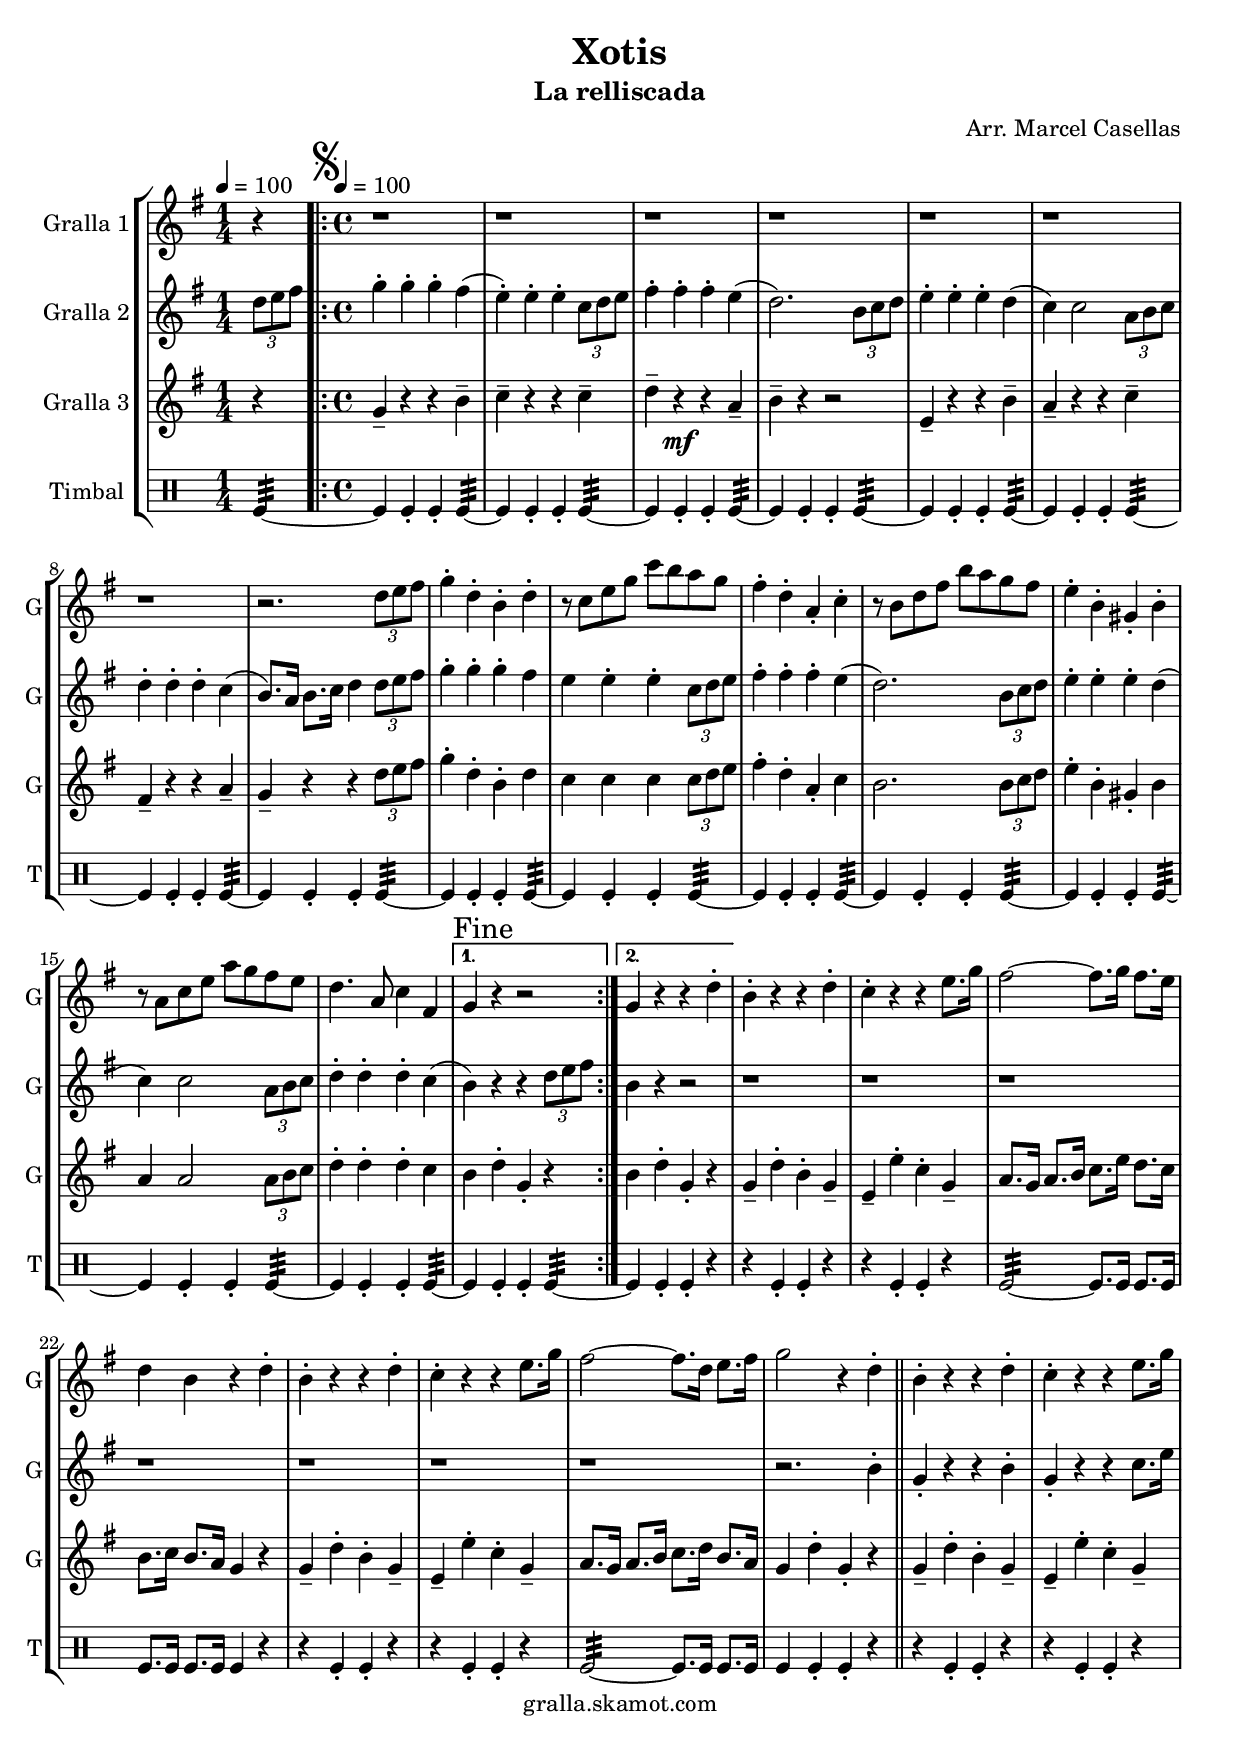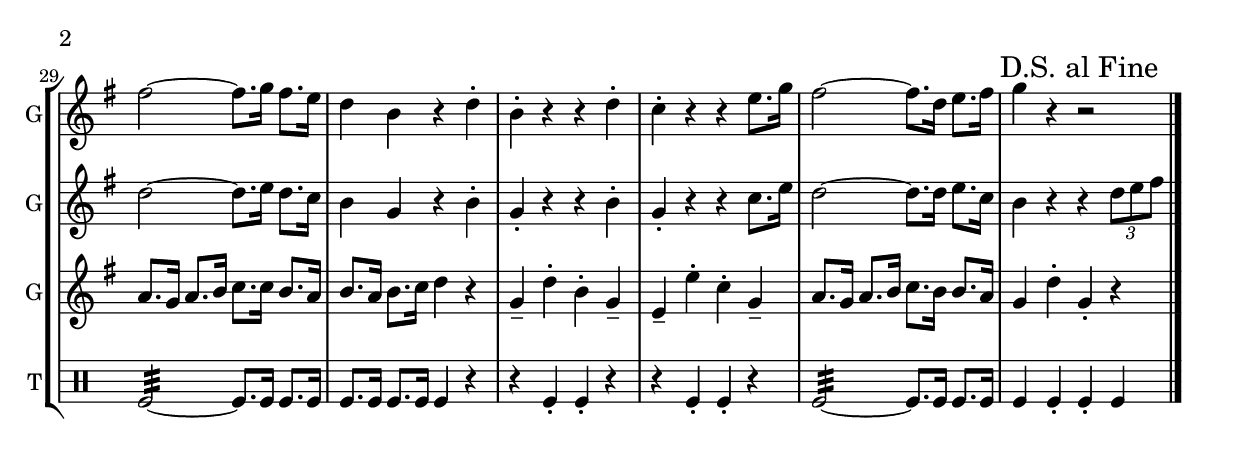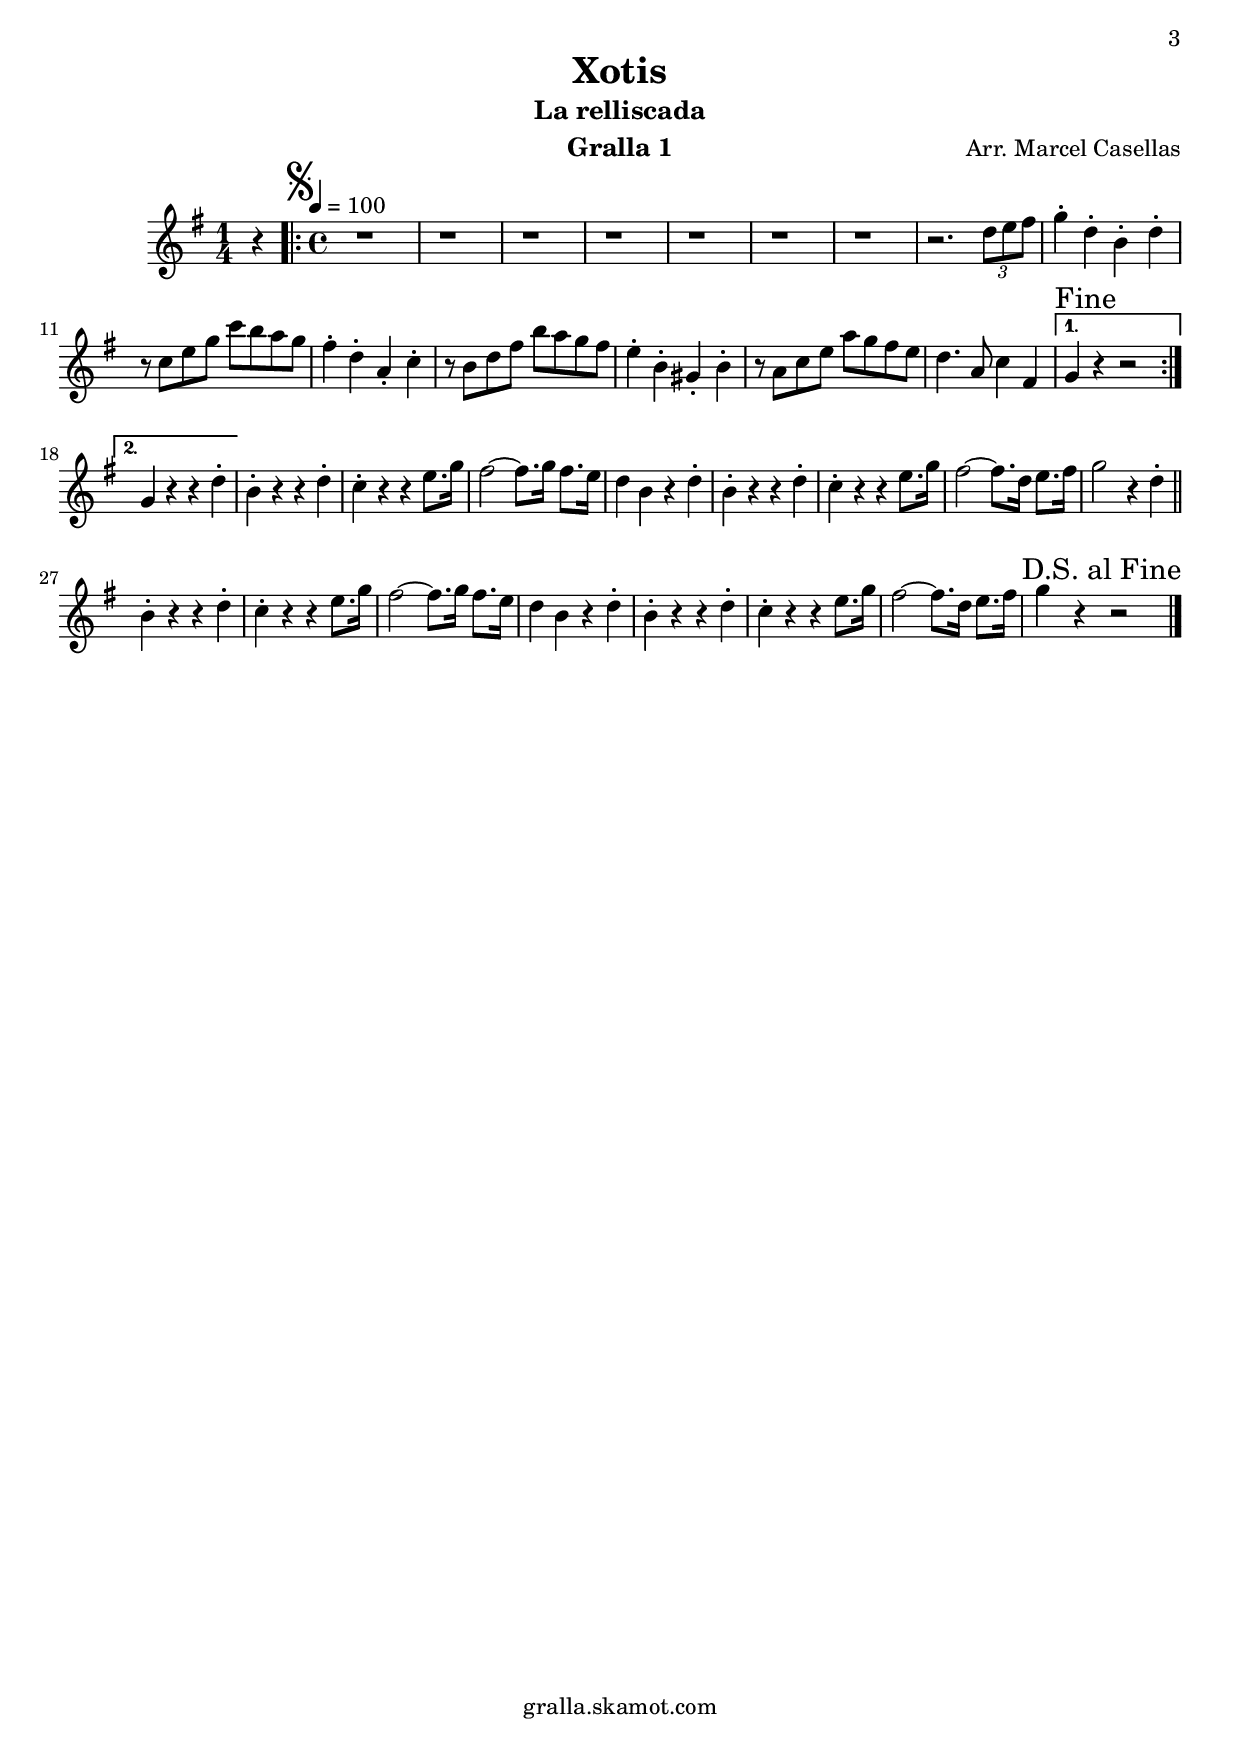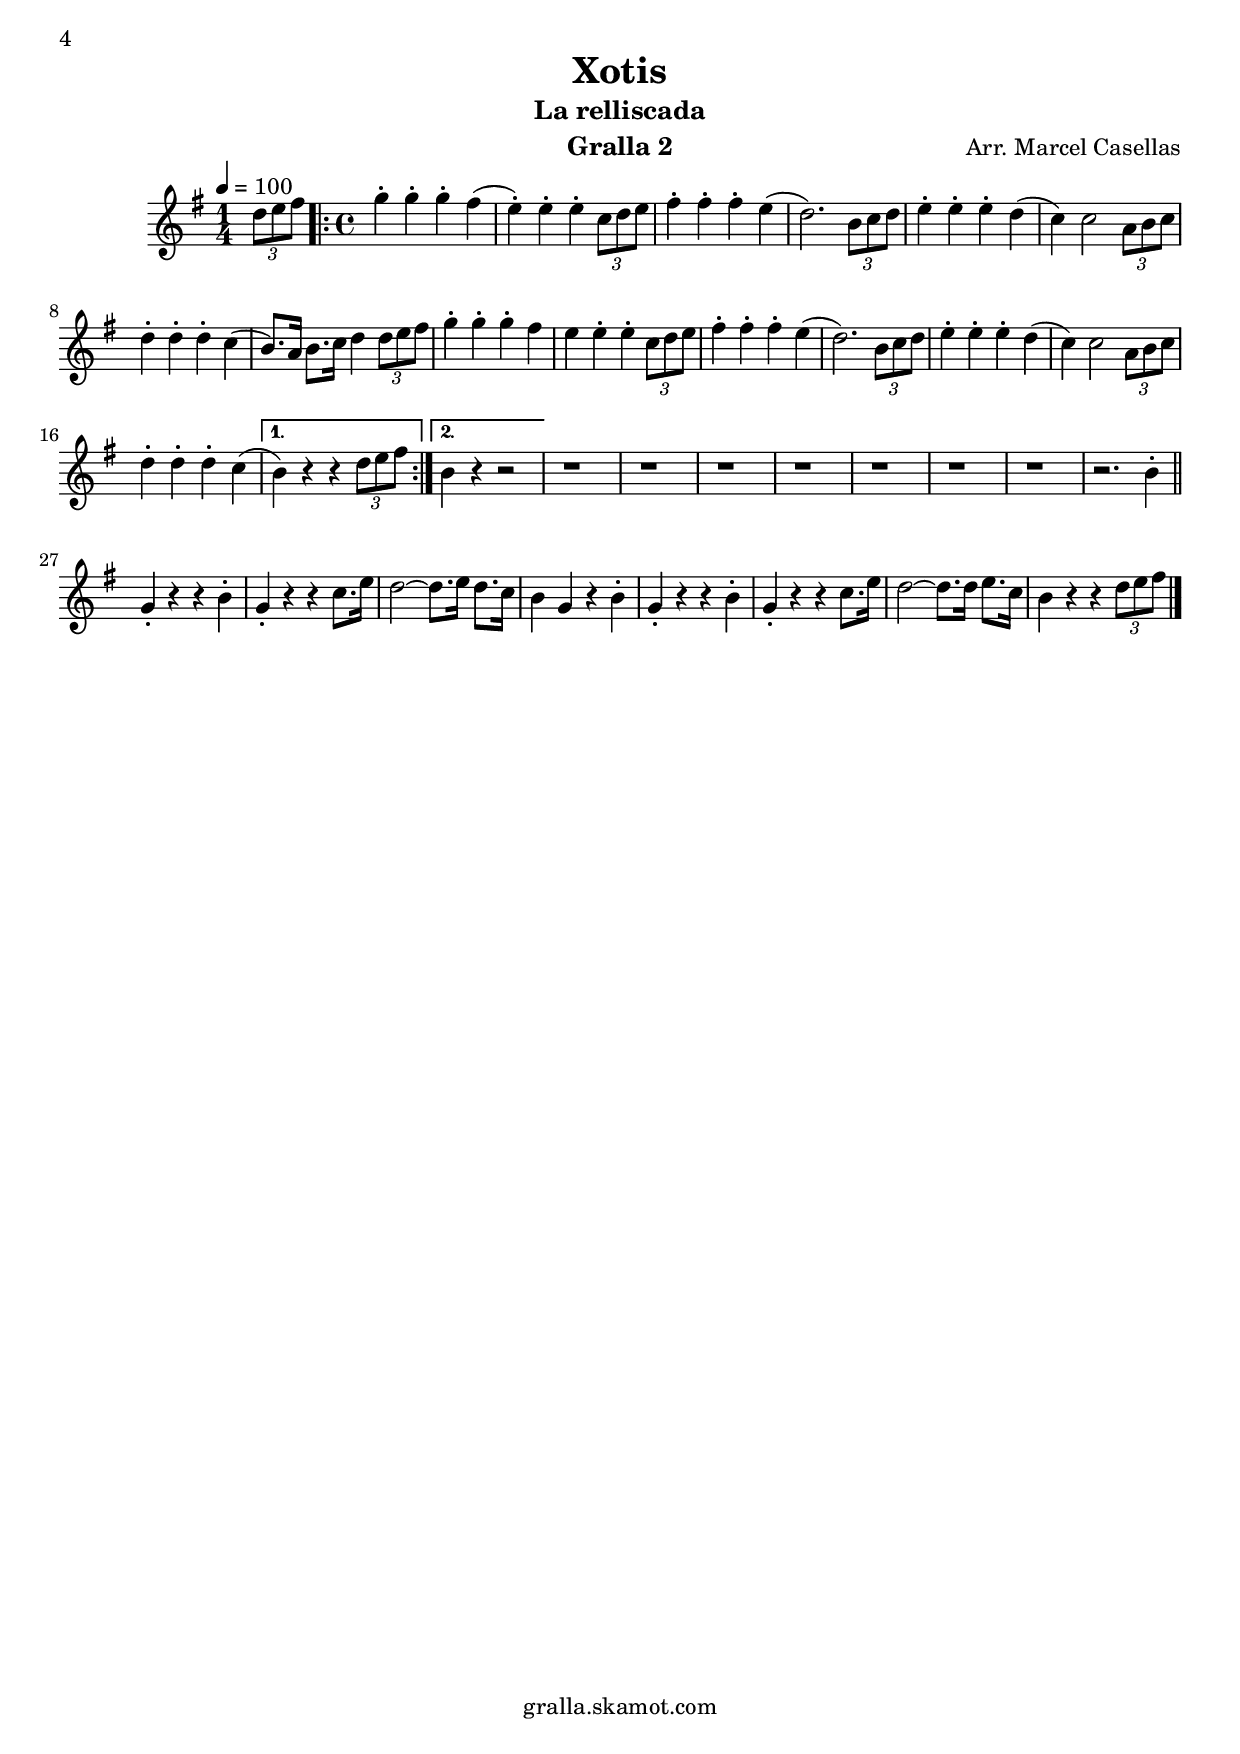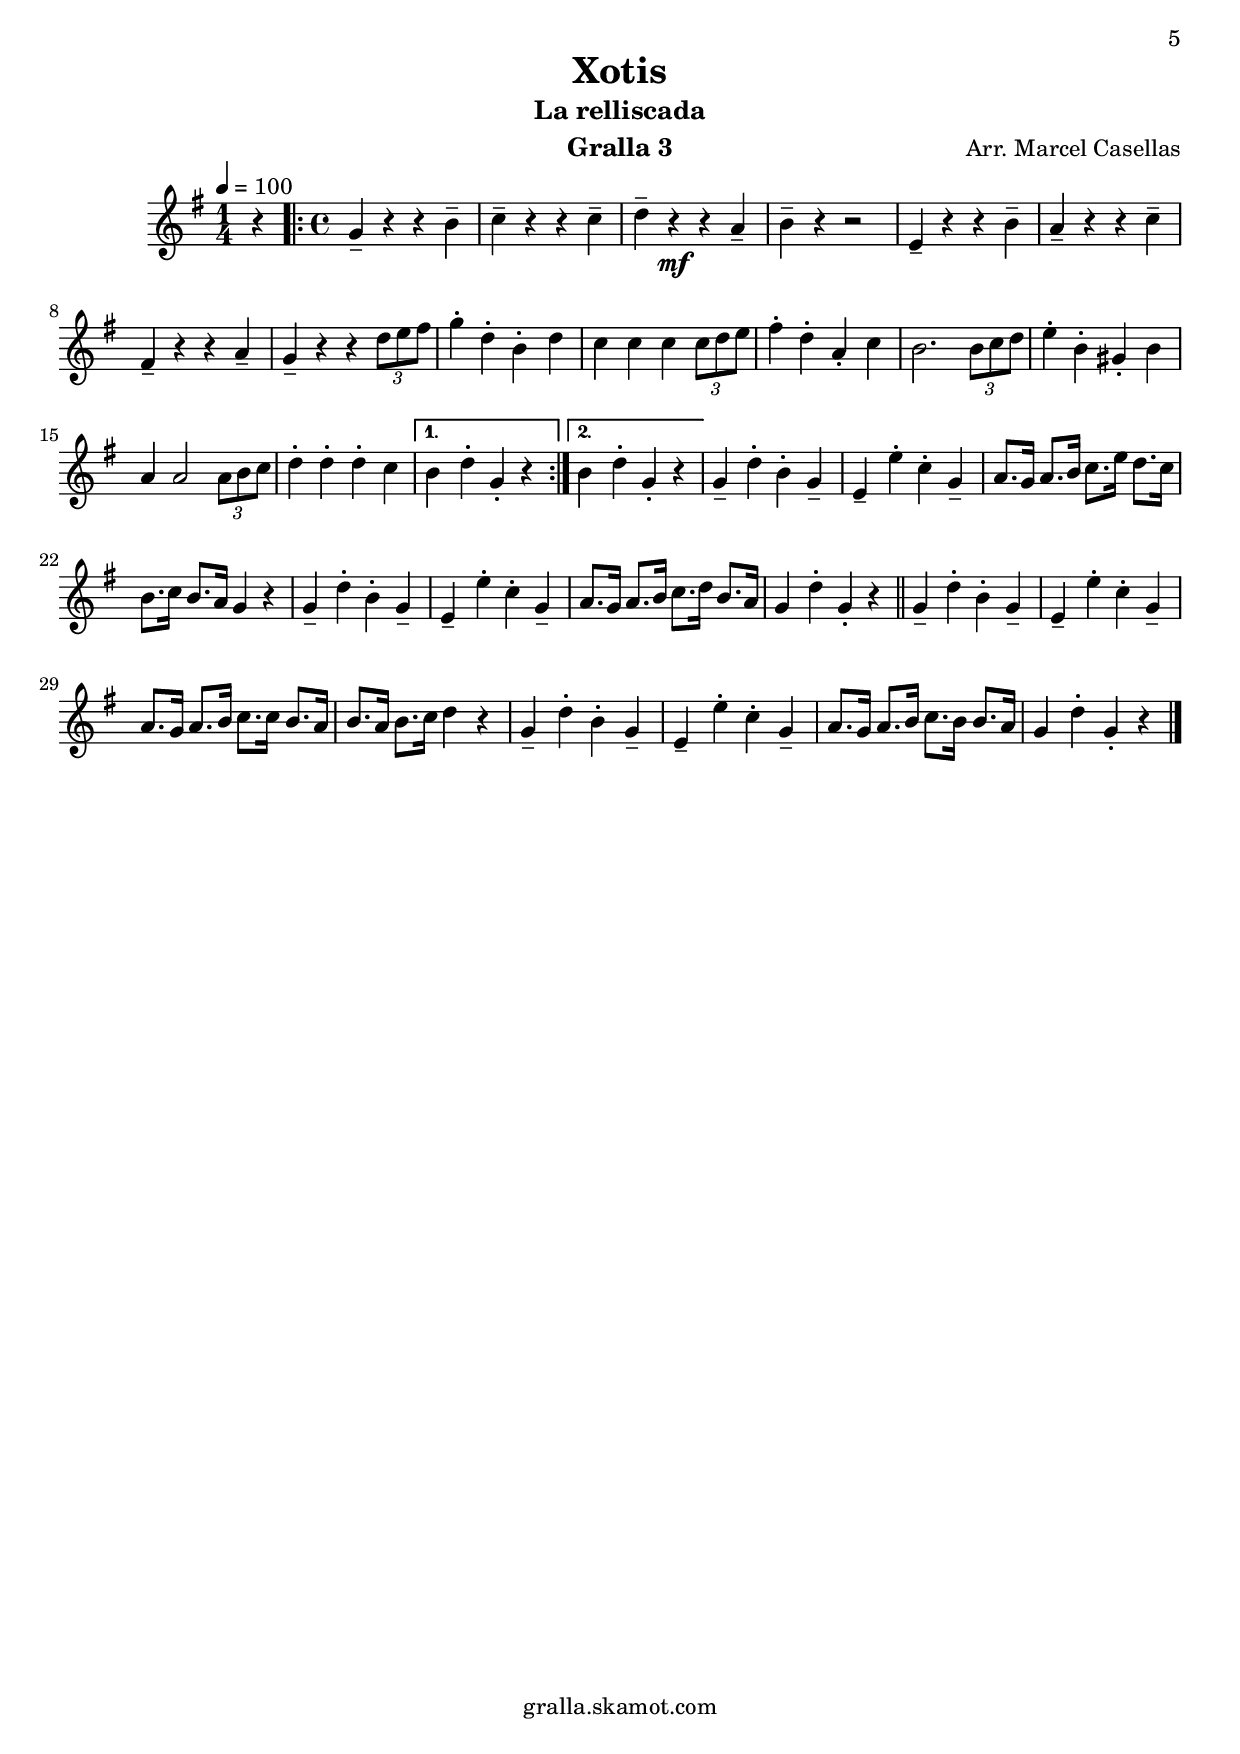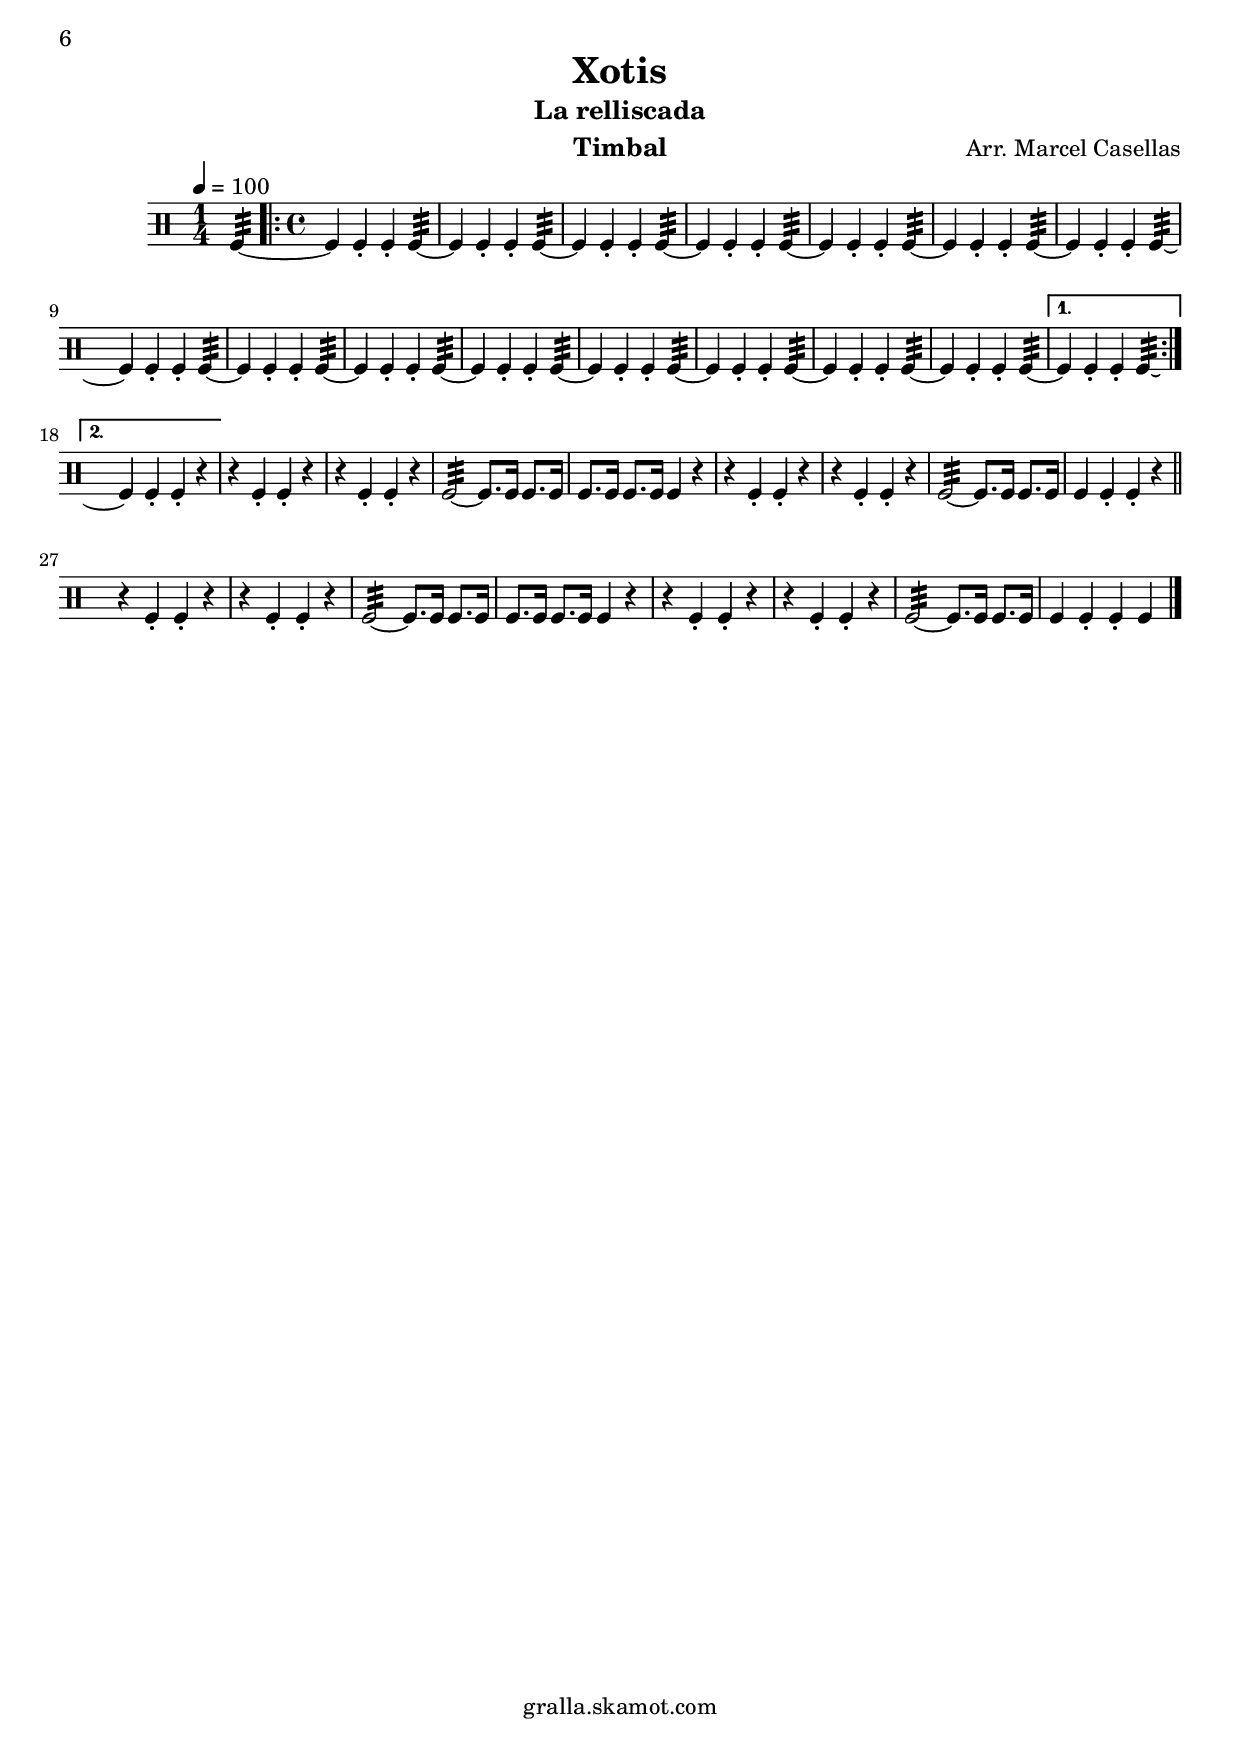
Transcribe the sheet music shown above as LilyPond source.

\version "2.16.2"

\header {
  dedication=""
  title="Xotis"
  subtitle="La relliscada"
  subsubtitle=""
  poet=""
  meter=""
  piece=""
  composer="Arr. Marcel Casellas"
  arranger=""
  opus=""
  instrument=""
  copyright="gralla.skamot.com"
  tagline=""
}

liniaroAa =
\relative d''
{
  \clef treble
  \key g \major
  \time 1/4
  r4 \tempo 4 = 100  |
  \time 4/4   \repeat volta 2 { \mark \markup {\musicglyph #"scripts.segno"} r1  |
  r1  |
  r1  |
  %05
  r1  |
  r1  |
  r1  |
  r1  |
  r2. \times 2/3 { d8 e fis }  |
  %10
  g4-. d-. b-. d-.  |
  r8 c e g c b a g  |
  fis4-. d-. a-. c-.  |
  r8 b d fis b a g fis  |
  e4-. b-. gis-. b-.  |
  %15
  r8 a c e a g fis e  |
  d4. a8 c4 fis, }
  \alternative { { \mark "Fine" g4 r r2 }
  { g4 r r d'-. } }
  b4-. r r d-.  |
  %20
  c4-. r r e8. g16  |
  fis2 ~ fis8. g16 fis8. e16  |
  d4 b r d-.  |
  b4-. r r d-.  |
  c4-. r r e8. g16  |
  %25
  fis2 ~ fis8. d16 e8. fis16  |
  g2 r4 d-.  \bar "||"
  b4-. r r d-.  |
  c4-. r r e8. g16  |
  fis2 ~ fis8. g16 fis8. e16  |
  %30
  d4 b r d-.  |
  b4-. r r d-.  |
  c4-. r r e8. g16  |
  fis2 ~ fis8. d16 e8. fis16  |
  \mark "D.S. al Fine" g4 r r2  \bar "|."
}

liniaroAb =
\relative d''
{
  \tempo 4 = 100
  \clef treble
  \key g \major
  \time 1/4
  \times 2/3 { d8 e fis }  |
  \time 4/4   \repeat volta 2 { g4-. g-. g-. fis (  |
  e4-. ) e-. e-. \times 2/3 { c8 d e }  |
  fis4-. fis-. fis-. e (  |
  %05
  d2. ) \times 2/3 { b8 c d }  |
  e4-. e-. e-. d (  |
  c4 ) c2 \times 2/3 { a8 b c }  |
  d4-. d-. d-. c (  |
  b8. ) a16 b8. c16 d4 \times 2/3 { d8 e fis }  |
  %10
  g4-. g-. g-. fis   |
  e4  e-. e-. \times 2/3 { c8 d e }   |
  fis4-. fis-. fis-. e (  |
  d2. ) \times 2/3 { b8 c d }  |
  e4-. e-. e-. d (  |
  %15
  c4 ) c2 \times 2/3 { a8 b c }  |
  d4-. d-. d-. c ( }
  \alternative { { b4 ) r r \times 2/3 { d8 e fis } }
  { b,4 r r2  } }
  r1  |
  %20
  r1  |
  r1  |
  r1  |
  r1  |
  r1  |
  %25
  r1  |
  r2. b4-.  \bar "||"
  g4-. r r b-.  |
  g4-. r r c8. e16  |
  d2 ~ d8. e16 d8. c16  |
  %30
  b4 g r b-.  |
  g4-. r r b-.  |
  g4-. r r c8. e16  |
  d2 ~ d8. d16 e8. c16  |
  b4 r r \times 2/3 { d8 e fis }  \bar "|."
}

liniaroAc =
\relative g'
{
  \tempo 4 = 100
  \clef treble
  \key g \major
  \time 1/4
  r4  |
  \time 4/4   \repeat volta 2 { g4-- r r b--  |
  c4-- r r c--  |
  d4-- r \mf r a--  |
  %05
  b4-- r r2  |
  e,4-- r r b'--  |
  a4-- r r c--  |
  fis,4-- r r a--  |
  g4-- r r \times 2/3 { d'8 e fis }  |
  %10
  g4-. d-. b-. d  |
  c4 c c \times 2/3 { c8 d e }  |
  fis4-. d-. a-. c   |
  b2. \times 2/3 { b8 c d }  |
  e4-. b-. gis-. b   |
  %15
  a4 a2 \times 2/3 { a8 b c }  |
  d4-. d-. d-. c  }
  \alternative { { b4 d-. g,-. r }
  { b4 d-. g,-. r } }
  g4-- d'-. b-. g--  |
  %20
  e4-- e'-. c-. g--  |
  a8. g16 a8. b16 c8. e16 d8. c16  |
  b8. c16 b8. a16 g4 r  |
  g4-- d'-. b-. g--  |
  e4-- e'-. c-. g--  |
  %25
  a8. g16 a8. b16 c8. d16 b8. a16  |
  g4 d'-. g,-. r  \bar "||"
  g4-- d'-. b-. g--  |
  e4-- e'-. c-. g--  |
  a8. g16 a8. b16 c8. c16 b8. a16  |
  %30
  b8. a16 b8. c16 d4 r  |
  g,4-- d'-. b-. g--  |
  e4-- e'-. c-. g--  |
  a8. g16 a8. b16 c8. b16 b8. a16  |
  g4 d'-. g,-. r  \bar "|."
}

liniaroAd =
\drummode
{
  \tempo 4 = 100
  \time 1/4
  tomfl4:32 ~  |
  \time 4/4   \repeat volta 2 { tomfl4 tomfl-. tomfl-. tomfl:32 ~  |
  tomfl4 tomfl-. tomfl-. tomfl:32 ~  |
  tomfl4 tomfl-. tomfl-. tomfl:32 ~  |
  %05
  tomfl4 tomfl-. tomfl-. tomfl:32 ~  |
  tomfl4 tomfl-. tomfl-. tomfl:32 ~  |
  tomfl4 tomfl-. tomfl-. tomfl:32 ~  |
  tomfl4 tomfl-. tomfl-. tomfl:32 ~  |
  tomfl4 tomfl-. tomfl-. tomfl:32 ~  |
  %10
  tomfl4 tomfl-. tomfl-. tomfl:32 ~  |
  tomfl4 tomfl-. tomfl-. tomfl:32 ~  |
  tomfl4 tomfl-. tomfl-. tomfl:32 ~  |
  tomfl4 tomfl-. tomfl-. tomfl:32 ~  |
  tomfl4 tomfl-. tomfl-. tomfl:32 ~  |
  %15
  tomfl4 tomfl-. tomfl-. tomfl:32 ~  |
  tomfl4 tomfl-. tomfl-. tomfl:32 ~ }
  \alternative { { tomfl4 tomfl-. tomfl-. tomfl:32 ~ }
  { tomfl4 tomfl-. tomfl-. r } }
  r4 tomfl-. tomfl-. r  |
  %20
  r4 tomfl-. tomfl-. r  |
  tomfl2:32 ~ tomfl8. tomfl16 tomfl8. tomfl16  |
  tomfl8. tomfl16 tomfl8. tomfl16 tomfl4 r  |
  r4 tomfl-. tomfl-. r  |
  r4 tomfl-. tomfl-. r  |
  %25
  tomfl2:32 ~ tomfl8. tomfl16 tomfl8. tomfl16  |
  tomfl4 tomfl-. tomfl-. r  \bar "||"
  r4 tomfl-. tomfl-. r  |
  r4 tomfl-. tomfl-. r  |
  tomfl2:32 ~ tomfl8. tomfl16 tomfl8. tomfl16  |
  %30
  tomfl8. tomfl16 tomfl8. tomfl16 tomfl4 r  |
  r4 tomfl-. tomfl-. r  |
  r4 tomfl-. tomfl-. r  |
  tomfl2:32 ~ tomfl8. tomfl16 tomfl8. tomfl16  |
  tomfl4 tomfl-. tomfl-. tomfl  \bar "|."
}

\bookpart {
  \score {
    \new StaffGroup {
      \override Score.RehearsalMark.self-alignment-X = #LEFT
      <<
        \new Staff \with {instrumentName = #"Gralla 1" shortInstrumentName = #"G"} \liniaroAa
        \new Staff \with {instrumentName = #"Gralla 2" shortInstrumentName = #"G"} \liniaroAb
        \new Staff \with {instrumentName = #"Gralla 3" shortInstrumentName = #"G"} \liniaroAc
        \new DrumStaff \with {instrumentName = #"Timbal" shortInstrumentName = #"T"} \liniaroAd
      >>
    }
    \layout {}
  }
  \score { \unfoldRepeats
    \new StaffGroup {
      \override Score.RehearsalMark.self-alignment-X = #LEFT
      <<
        \new Staff \with {instrumentName = #"Gralla 1" shortInstrumentName = #"G"} \liniaroAa
        \new Staff \with {instrumentName = #"Gralla 2" shortInstrumentName = #"G"} \liniaroAb
        \new Staff \with {instrumentName = #"Gralla 3" shortInstrumentName = #"G"} \liniaroAc
        \new DrumStaff \with {instrumentName = #"Timbal" shortInstrumentName = #"T"} \liniaroAd
      >>
    }
    \midi {
      \set Staff.midiInstrument = "oboe"
      \set DrumStaff.midiInstrument = "drums"
    }
  }
}

\bookpart {
  \header {instrument="Gralla 1"}
  \score {
    \new StaffGroup {
      \override Score.RehearsalMark.self-alignment-X = #LEFT
      <<
        \new Staff \liniaroAa
      >>
    }
    \layout {}
  }
  \score { \unfoldRepeats
    \new StaffGroup {
      \override Score.RehearsalMark.self-alignment-X = #LEFT
      <<
        \new Staff \liniaroAa
      >>
    }
    \midi {
      \set Staff.midiInstrument = "oboe"
      \set DrumStaff.midiInstrument = "drums"
    }
  }
}

\bookpart {
  \header {instrument="Gralla 2"}
  \score {
    \new StaffGroup {
      \override Score.RehearsalMark.self-alignment-X = #LEFT
      <<
        \new Staff \liniaroAb
      >>
    }
    \layout {}
  }
  \score { \unfoldRepeats
    \new StaffGroup {
      \override Score.RehearsalMark.self-alignment-X = #LEFT
      <<
        \new Staff \liniaroAb
      >>
    }
    \midi {
      \set Staff.midiInstrument = "oboe"
      \set DrumStaff.midiInstrument = "drums"
    }
  }
}

\bookpart {
  \header {instrument="Gralla 3"}
  \score {
    \new StaffGroup {
      \override Score.RehearsalMark.self-alignment-X = #LEFT
      <<
        \new Staff \liniaroAc
      >>
    }
    \layout {}
  }
  \score { \unfoldRepeats
    \new StaffGroup {
      \override Score.RehearsalMark.self-alignment-X = #LEFT
      <<
        \new Staff \liniaroAc
      >>
    }
    \midi {
      \set Staff.midiInstrument = "oboe"
      \set DrumStaff.midiInstrument = "drums"
    }
  }
}

\bookpart {
  \header {instrument="Timbal"}
  \score {
    \new StaffGroup {
      \override Score.RehearsalMark.self-alignment-X = #LEFT
      <<
        \new DrumStaff \liniaroAd
      >>
    }
    \layout {}
  }
  \score { \unfoldRepeats
    \new StaffGroup {
      \override Score.RehearsalMark.self-alignment-X = #LEFT
      <<
        \new DrumStaff \liniaroAd
      >>
    }
    \midi {
      \set Staff.midiInstrument = "oboe"
      \set DrumStaff.midiInstrument = "drums"
    }
  }
}

